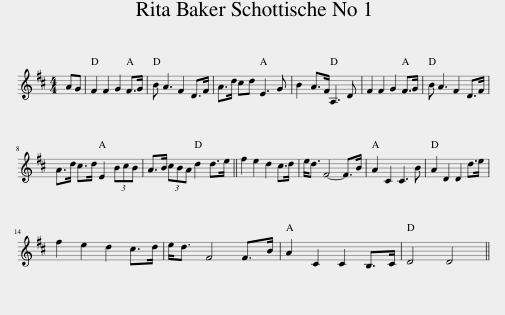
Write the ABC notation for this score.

X:1
L:1/8
M:4/4
I:linebreak $
K:D
V:1 treble
V:1
 AG | F2 F2 G2 F>G | B A3 F2 D>F | A>d cd E3 G | B2 A>F A,3 D | %5
 F2 F2 G2 F>G | B A3 F2 D>F |$ A>d c>d E2 (3BcB | A>B (3cBA d2 d>e || f2 e2 d2 c>d | %10
 e<d F4- F>B | A2 C2 C3 B | A2 D2 D2 d>e |$ f2 e2 d2 c>d | e<d F4 F>B | %15
 A2 C2 C2 B,>C | D4 D4 || %17
